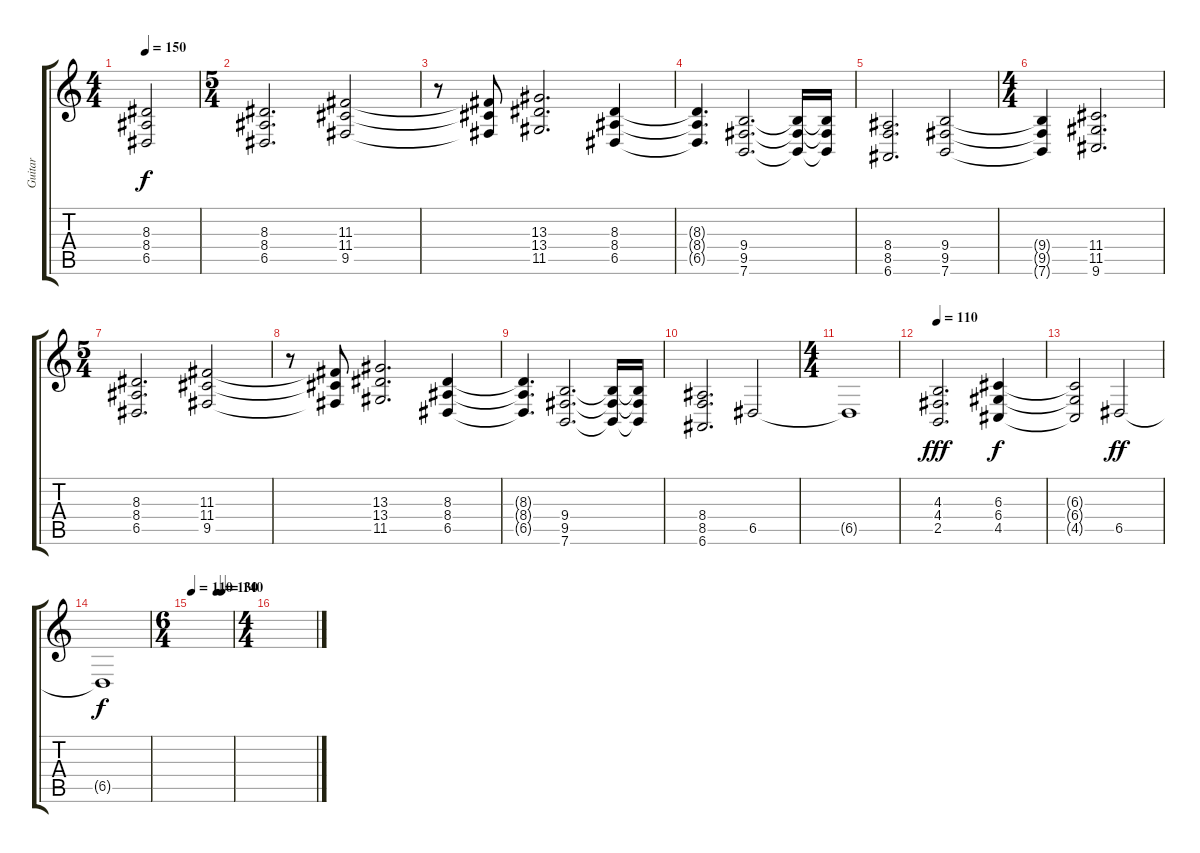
\track ("Guitar" "Guitar") {instrument stringensemble2}
\staff {score tabs}
\tuning (E4 B3 G3 D3 A2 E2) {hide}
\ts (4 4)
\tempo 150
\clef g2
\ks c
(8.3{t} 8.4{t} 6.5{t}).2{dy f} |
\ts (5 4)
(8.3 8.4 6.5).2{d} (11.3 11.4 9.5).2 |
r.8 (11.3{t} 11.4{t} 9.5{t}).8 (13.3 13.4 11.5).2{d} (8.3 8.4 6.5).4 |
(8.3{t} 8.4{t} 6.5{t}).4{d} (9.4 9.5 7.6).2{d} (9.4{t} 9.5{t} 7.6{t}).16 (9.4{t} 9.5{t} 7.6{t}).16 |
(8.4 8.5 6.6).2{d} (9.4 9.5 7.6).2 |
\ts (4 4)
(9.4{t} 9.5{t} 7.6{t}).4 (11.4 11.5 9.6).2{d} |
\ts (5 4)
(8.3 8.4 6.5).2{d} (11.3 11.4 9.5).2 |
r.8 (11.3{t} 11.4{t} 9.5{t}).8 (13.3 13.4 11.5).2{d} (8.3 8.4 6.5).4 |
(8.3{t} 8.4{t} 6.5{t}).4{d} (9.4 9.5 7.6).2{d} (9.4{t} 9.5{t} 7.6{t}).16 (9.4{t} 9.5{t} 7.6{t}).16 |
(8.4 8.5 6.6).2{d} 6.5.2 |
\ts (4 4)
6.5{t}.1 |
\tempo 110
(4.3 4.4 2.5).2{d dy fff} (6.3 6.4 4.5).4{dy f} |
(6.3{t} 6.4{t} 4.5{t}).2 6.5.2{dy ff} |
6.5{t}.1{dy f} |
\ts (6 4)
\tempo 110
\tempo (130 0.625)
\tempo (140 0.75)
|
\ts (4 4)
